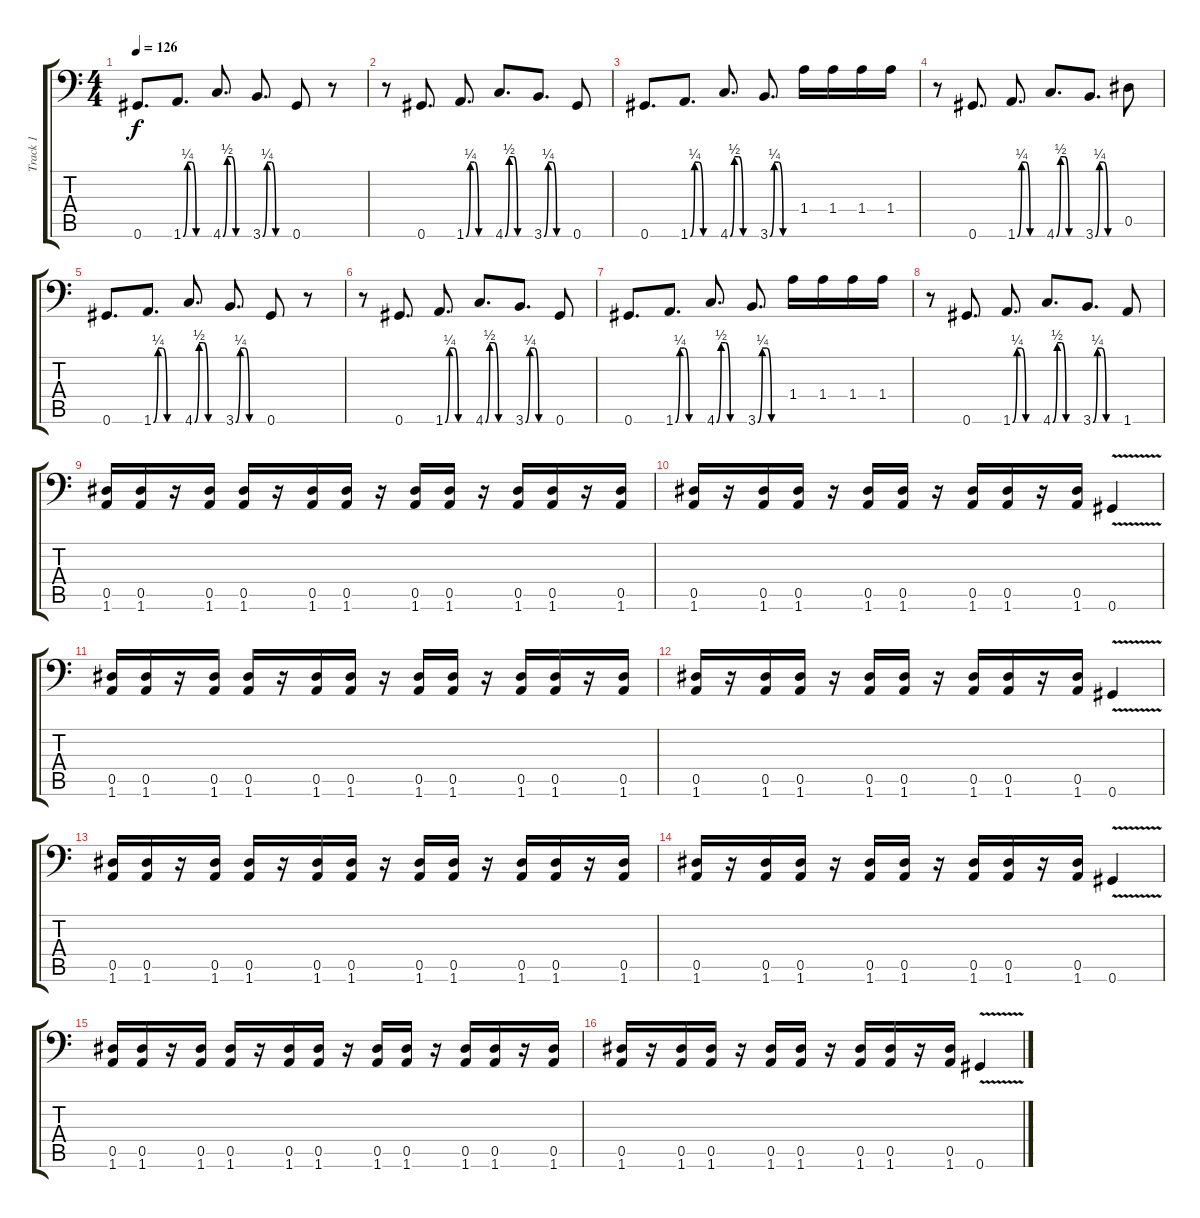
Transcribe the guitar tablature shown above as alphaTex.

\track ("Track 1" "Track 1") {instrument distortionguitar}
\staff {score tabs}
\tuning (Bb3 F3 Db3 Ab2 Eb2 Ab1) {hide}
\ts (4 4)
\tempo 126
\clef f4
\ks c
0.6.8{d dy f} 1.6{be (custom 0 0 10 1 20 1 30 0 60 0)}.8{d} 4.6{be (custom 0 0 10 2 20 2 30 0 60 0)}.8{d} 3.6{be (custom 0 0 10 1 20 1 30 0 60 0)}.8{d} 0.6.8 r.8 |
r.8 0.6.8{d} 1.6{be (custom 0 0 10 1 20 1 30 0 60 0)}.8{d} 4.6{be (custom 0 0 10 2 20 2 30 0 60 0)}.8{d} 3.6{be (custom 0 0 10 1 20 1 30 0 60 0)}.8{d} 0.6.8 |
0.6.8{d} 1.6{be (custom 0 0 10 1 20 1 30 0 60 0)}.8{d} 4.6{be (custom 0 0 10 2 20 2 30 0 60 0)}.8{d} 3.6{be (custom 0 0 10 1 20 1 30 0 60 0)}.8{d} 1.4.16 1.4.16 1.4.16 1.4.16 |
r.8 0.6.8{d} 1.6{be (custom 0 0 10 1 20 1 30 0 60 0)}.8{d} 4.6{be (custom 0 0 10 2 20 2 30 0 60 0)}.8{d} 3.6{be (custom 0 0 10 1 20 1 30 0 60 0)}.8{d} 0.5.8 |
0.6.8{d} 1.6{be (custom 0 0 10 1 20 1 30 0 60 0)}.8{d} 4.6{be (custom 0 0 10 2 20 2 30 0 60 0)}.8{d} 3.6{be (custom 0 0 10 1 20 1 30 0 60 0)}.8{d} 0.6.8 r.8 |
r.8 0.6.8{d} 1.6{be (custom 0 0 10 1 20 1 30 0 60 0)}.8{d} 4.6{be (custom 0 0 10 2 20 2 30 0 60 0)}.8{d} 3.6{be (custom 0 0 10 1 20 1 30 0 60 0)}.8{d} 0.6.8 |
0.6.8{d} 1.6{be (custom 0 0 10 1 20 1 30 0 60 0)}.8{d} 4.6{be (custom 0 0 10 2 20 2 30 0 60 0)}.8{d} 3.6{be (custom 0 0 10 1 20 1 30 0 60 0)}.8{d} 1.4.16 1.4.16 1.4.16 1.4.16 |
r.8 0.6.8{d} 1.6{be (custom 0 0 10 1 20 1 30 0 60 0)}.8{d} 4.6{be (custom 0 0 10 2 20 2 30 0 60 0)}.8{d} 3.6{be (custom 0 0 10 1 20 1 30 0 60 0)}.8{d} 1.6.8 |
(0.5 1.6).16 (0.5 1.6).16 r.16 (0.5 1.6).16 (0.5 1.6).16 r.16 (0.5 1.6).16 (0.5 1.6).16 r.16 (0.5 1.6).16 (0.5 1.6).16 r.16 (0.5 1.6).16 (0.5 1.6).16 r.16 (0.5 1.6).16 |
(0.5 1.6).16 r.16 (0.5 1.6).16 (0.5 1.6).16 r.16 (0.5 1.6).16 (0.5 1.6).16 r.16 (0.5 1.6).16 (0.5 1.6).16 r.16 (0.5 1.6).16 0.6{v}.4 |
(0.5 1.6).16 (0.5 1.6).16 r.16 (0.5 1.6).16 (0.5 1.6).16 r.16 (0.5 1.6).16 (0.5 1.6).16 r.16 (0.5 1.6).16 (0.5 1.6).16 r.16 (0.5 1.6).16 (0.5 1.6).16 r.16 (0.5 1.6).16 |
(0.5 1.6).16 r.16 (0.5 1.6).16 (0.5 1.6).16 r.16 (0.5 1.6).16 (0.5 1.6).16 r.16 (0.5 1.6).16 (0.5 1.6).16 r.16 (0.5 1.6).16 0.6{v}.4 |
(0.5 1.6).16 (0.5 1.6).16 r.16 (0.5 1.6).16 (0.5 1.6).16 r.16 (0.5 1.6).16 (0.5 1.6).16 r.16 (0.5 1.6).16 (0.5 1.6).16 r.16 (0.5 1.6).16 (0.5 1.6).16 r.16 (0.5 1.6).16 |
(0.5 1.6).16 r.16 (0.5 1.6).16 (0.5 1.6).16 r.16 (0.5 1.6).16 (0.5 1.6).16 r.16 (0.5 1.6).16 (0.5 1.6).16 r.16 (0.5 1.6).16 0.6{v}.4 |
(0.5 1.6).16 (0.5 1.6).16 r.16 (0.5 1.6).16 (0.5 1.6).16 r.16 (0.5 1.6).16 (0.5 1.6).16 r.16 (0.5 1.6).16 (0.5 1.6).16 r.16 (0.5 1.6).16 (0.5 1.6).16 r.16 (0.5 1.6).16 |
(0.5 1.6).16 r.16 (0.5 1.6).16 (0.5 1.6).16 r.16 (0.5 1.6).16 (0.5 1.6).16 r.16 (0.5 1.6).16 (0.5 1.6).16 r.16 (0.5 1.6).16 0.6{v}.4
